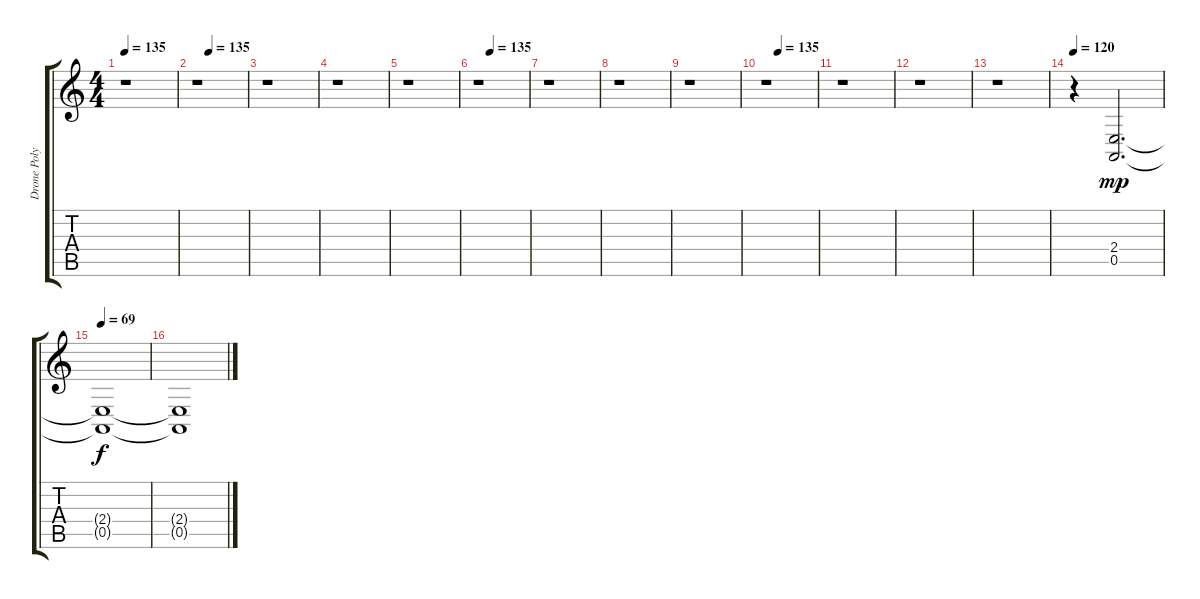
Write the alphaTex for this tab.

\track ("Drone Polysynth 2" "Drone Poly") {instrument pad3polysynth}
\staff {score tabs}
\tuning (E4 B3 G3 D3 A2 E2) {hide}
\ts (4 4)
\tempo 135
\clef g2
\ks c
r.1{dy f} |
\tempo (135 0.25)
r.1 |
r.1 |
r.1 |
r.1 |
\tempo (135 0.25)
r.1 |
r.1 |
r.1 |
r.1 |
\tempo (135 0.25)
r.1 |
r.1 |
r.1 |
r.1 |
\tempo 120
r.4 (2.4 0.5).2{d dy mp volume 5 balance 8} |
\tempo 69
(2.4{t} 0.5{t}).1{dy f} |
(2.4{t} 0.5{t}).1
